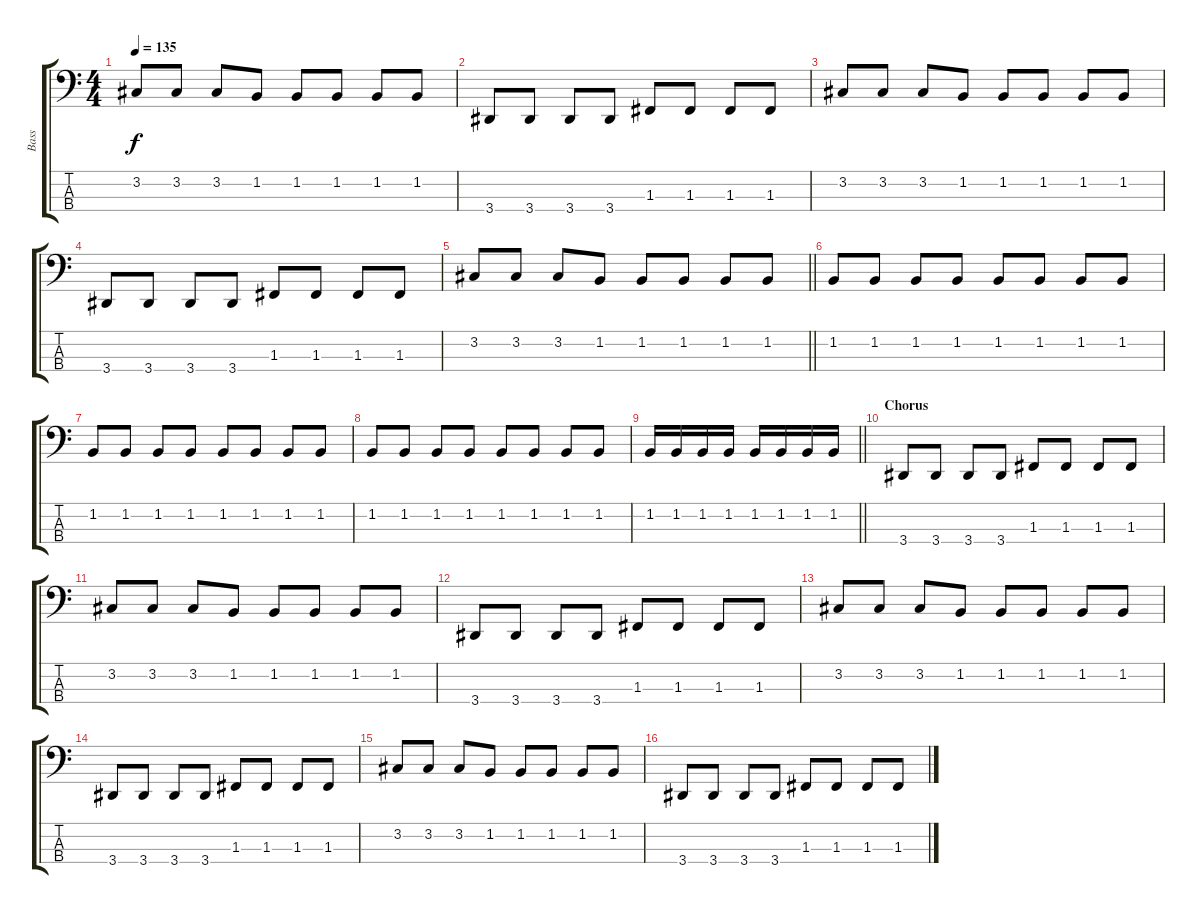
\track ("Bass" "Bass") {instrument electricbasspick}
\staff {score tabs}
\tuning (Eb2 Bb1 F1 C1) {hide}
\ts (4 4)
\tempo 135
\clef f4
\ks c
3.2.8{dy f} 3.2.8 3.2.8 1.2.8 1.2.8 1.2.8 1.2.8 1.2.8 |
3.4.8 3.4.8 3.4.8 3.4.8 1.3.8 1.3.8 1.3.8 1.3.8 |
3.2.8 3.2.8 3.2.8 1.2.8 1.2.8 1.2.8 1.2.8 1.2.8 |
3.4.8 3.4.8 3.4.8 3.4.8 1.3.8 1.3.8 1.3.8 1.3.8 |
\barLineRight lightlight
3.2.8 3.2.8 3.2.8 1.2.8 1.2.8 1.2.8 1.2.8 1.2.8 |
1.2.8 1.2.8 1.2.8 1.2.8 1.2.8 1.2.8 1.2.8 1.2.8 |
1.2.8 1.2.8 1.2.8 1.2.8 1.2.8 1.2.8 1.2.8 1.2.8 |
1.2.8 1.2.8 1.2.8 1.2.8 1.2.8 1.2.8 1.2.8 1.2.8 |
\barLineRight lightlight
1.2.16 1.2.16 1.2.16 1.2.16 1.2.16 1.2.16 1.2.16 1.2.16 |
\section ("" "Chorus")
3.4.8 3.4.8 3.4.8 3.4.8 1.3.8 1.3.8 1.3.8 1.3.8 |
3.2.8 3.2.8 3.2.8 1.2.8 1.2.8 1.2.8 1.2.8 1.2.8 |
3.4.8 3.4.8 3.4.8 3.4.8 1.3.8 1.3.8 1.3.8 1.3.8 |
3.2.8 3.2.8 3.2.8 1.2.8 1.2.8 1.2.8 1.2.8 1.2.8 |
3.4.8 3.4.8 3.4.8 3.4.8 1.3.8 1.3.8 1.3.8 1.3.8 |
3.2.8 3.2.8 3.2.8 1.2.8 1.2.8 1.2.8 1.2.8 1.2.8 |
3.4.8 3.4.8 3.4.8 3.4.8 1.3.8 1.3.8 1.3.8 1.3.8
